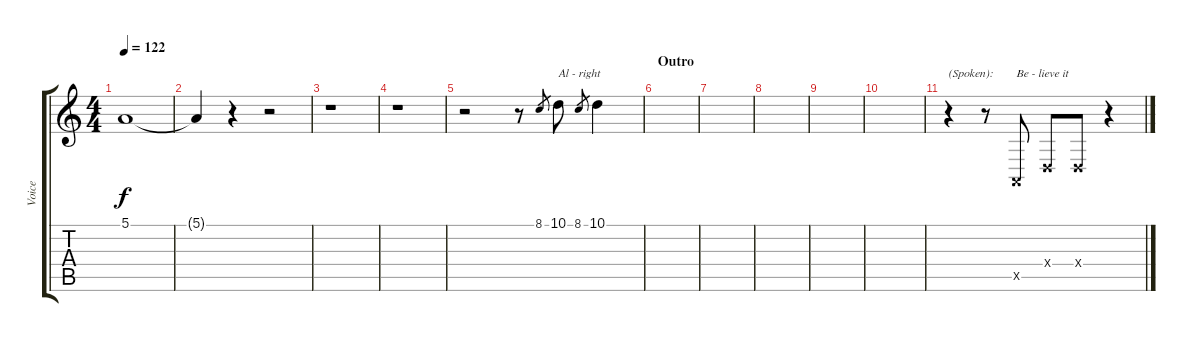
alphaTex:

\track ("Voice" "Voice") {instrument synthvoice}
\staff {score tabs}
\tuning (E4 B3 G3 D3 A2 E2) {hide}
\ts (4 4)
\tempo 122
\clef g2
\ks c
5.1{t}.1{dy f} |
5.1{t}.4 r.4 r.2 |
r.1 |
r.1 |
r.2 r.8 8.1.8{gr} 10.1.8{txt "Al - right"} 8.1.8{gr} 10.1.4 |
\section ("" "Outro")
|
|
|
|
|
r.4{txt "(Spoken):"} r.8 0.5{x}.8{txt "Be - lieve it"} 0.4{x}.8 0.4{x}.8 r.4
